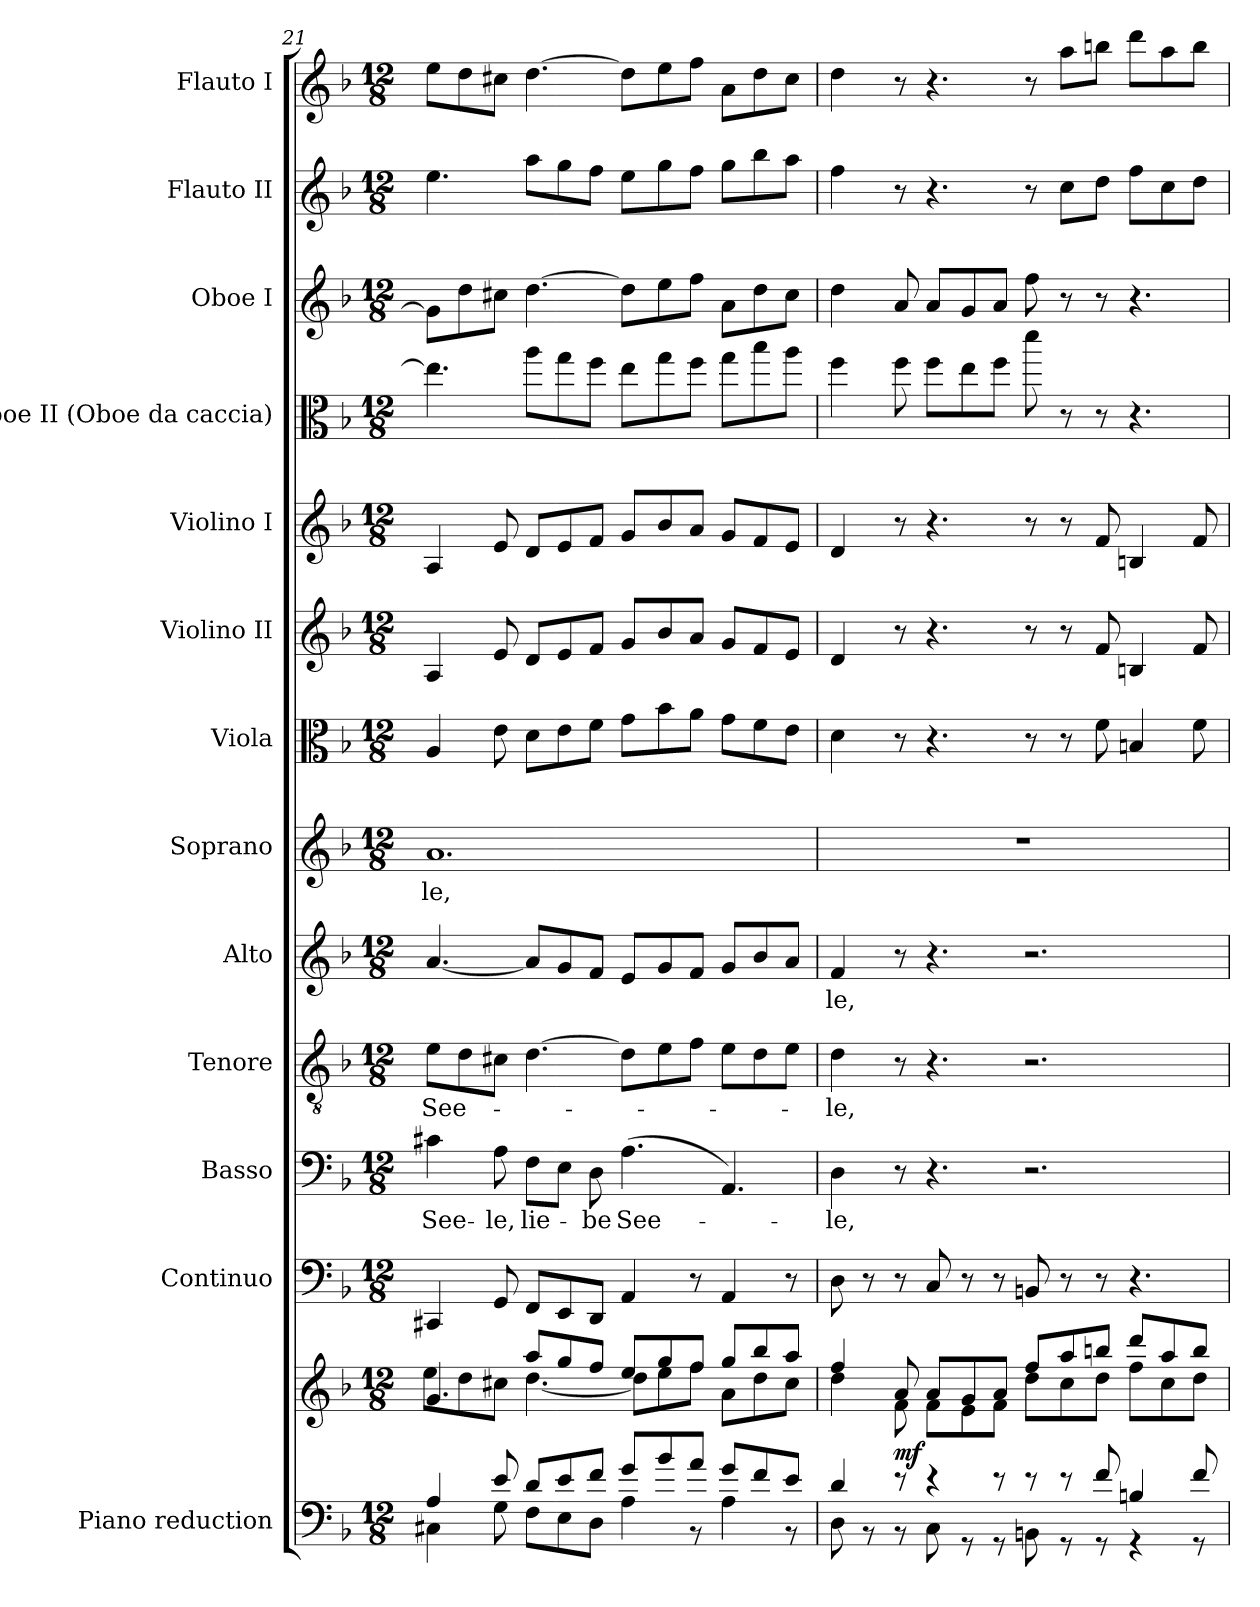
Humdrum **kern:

**kern	**kern	**dynam	**kern	**kern	**text	**kern	**text	**kern	**text	**kern	**text	**kern	**kern	**kern	**kern	**kern	**kern	**kern
*part13	*part13	*part13	*part12	*part11	*part11	*part10	*part10	*part9	*part9	*part8	*part8	*part7	*part6	*part5	*part4	*part3	*part2	*part1
*staff14	*staff13	*staff13/14	*staff12	*staff11	*staff11	*staff10	*staff10	*staff9	*staff9	*staff8	*staff8	*staff7	*staff6	*staff5	*staff4	*staff3	*staff2	*staff1
*I"Piano reduction	*	*	*I"Continuo	*I"Basso	*	*I"Tenore	*	*I"Alto	*	*I"Soprano	*	*I"Viola	*I"Violino II	*I"Violino I	*I"Oboe II (Oboe da caccia)	*I"Oboe I	*I"Flauto II	*I"Flauto I
*I'Pno	*	*	*	*	*	*	*	*	*	*	*	*I'Vla	*I'Vln	*I'Vln	*	*I'Ob	*I'Fl	*I'Fl
*clefF4	*clefG2	*	*clefF4	*clefF4	*	*clefGv2	*	*clefG2	*	*clefG2	*	*clefC3	*clefG2	*clefG2	*clefC3	*clefG2	*clefG2	*clefG2
*	*	*	*	*	*	*	*	*	*	*	*	*	*	*	*ITrd12c21	*	*	*
*k[b-]	*k[b-]	*	*k[b-]	*k[b-]	*	*k[b-]	*	*k[b-]	*	*k[b-]	*	*k[b-]	*k[b-]	*k[b-]	*k[b-]	*k[b-]	*k[b-]	*k[b-]
*M12/8	*M12/8	*	*M12/8	*M12/8	*	*M12/8	*	*M12/8	*	*M12/8	*	*M12/8	*M12/8	*M12/8	*M12/8	*M12/8	*M12/8	*M12/8
=21	=21	=21	=21	=21	=21	=21	=21	=21	=21	=21	=21	=21	=21	=21	=21	=21	=21	=21
*^	*^	*	*	*	*	*	*	*	*	*	*	*	*	*	*	*	*	*
!	!	!	!	!	!	!	!LO:LY:b	!	!LO:LY:b	!	!	!	!LO:LY:b	!	!	!	!	!	!	!
4A/	4C#X\	4.g/	8ee\L	.	4CC#X/	4c#X\	See-	8e\L	See-	[4.a/	.	1.a	-le,	4A/	4A/	4A/	4.e\]	8g\L]	4.ee\	8ee\L
.	.	.	8dd\	.	.	.	.	8d\	.	.	.	.	.	.	.	.	.	8dd\	.	8dd\
!	!	!	!	!	!	!	!LO:LY:b	!	!	!	!	!	!	!	!	!	!	!	!	!
8e/	8G\	.	8cc#X\J	.	8GG/	8A\	-le,	8c#X\J	.	.	.	.	.	8e\	8e/	8e/	.	8cc#X\J	.	8cc#X\J
!	!	!	!	!	!	!	!LO:LY:b	!	!	!	!	!	!	!	!	!	!	!	!	!
8d/L	8F\L	8aa/L	[4.dd\	.	8FF/L	8F\L	lie-	[4.d\	.	8a/L]	.	.	.	8d\L	8d/L	8d/L	8a\L	[4.dd\	8aa\L	[4.dd\
8e/	8E\	8gg/	.	.	8EE/	8E\J	.	.	.	8g/	.	.	.	8e\	8e/	8e/	8g\	.	8gg\	.
!	!	!	!	!	!	!	!LO:LY:b	!	!	!	!	!	!	!	!	!	!	!	!	!
8f/J	8D\J	8ff/J	.	.	8DD/J	8D\	-be	.	.	8f/J	.	.	.	8f\J	8f/J	8f/J	8f\J	.	8ff\J	.
!	!	!	!	!	!	!	!LO:LY:b	!	!	!	!	!	!	!	!	!	!	!	!	!
8g/L	4A\	8ee/L	8dd\L]	.	4AA/	(4.A\	See-	8d\L]	.	8e/L	.	.	.	8g\L	8g/L	8g/L	8e\L	8dd\L]	8ee\L	8dd\L]
8b-/	.	8gg/	8ee\	.	.	.	.	8e\	.	8g/	.	.	.	8b-\	8b-/	8b-/	8g\	8ee\	8gg\	8ee\
8a/J	8r	8ff/J	8ff\J	.	8r	.	.	8f\J	.	8f/J	.	.	.	8a\J	8a/J	8a/J	8f\J	8ff\J	8ff\J	8ff\J
8g/L	4A\	8gg/L	8a\L	.	4AA/	4.AA/)	.	8e\L	.	8g/L	.	.	.	8g\L	8g/L	8g/L	8g\L	8a\L	8gg\L	8a\L
8f/	.	8bb-/	8dd\	.	.	.	.	8d\	.	8b-/	.	.	.	8f\	8f/	8f/	8b-\	8dd\	8bb-\	8dd\
8e/J	8r	8aa/J	8cc#\J	.	8r	.	.	8e\J	.	8a/J	.	.	.	8e\J	8e/J	8e/J	8a\J	8cc#\J	8aa\J	8cc#\J
=22	=22	=22	=22	=22	=22	=22	=22	=22	=22	=22	=22	=22	=22	=22	=22	=22	=22	=22	=22	=22
!	!	!	!	!	!	!	!LO:LY:b	!	!LO:LY:b	!	!LO:LY:b	!	!	!	!	!	!	!	!	!
4d/	8D\	4ff/	4dd\	.	8D\	4D\	-le,	4d\	-le,	4f/	-le,	1.r	.	4d\	4d/	4d/	4f\	4dd\	4ff\	4dd\
.	8r	.	.	.	8r	.	.	.	.	.	.	.	.	.	.	.	.	.	.	.
!	!	!	!	!LO:DY:b	!	!	!	!	!	!	!	!	!	!	!	!	!	!	!	!
8r	8r	8a/	8f\	mf	8r	8r	.	8r	.	8r	.	.	.	8r	8r	8r	8f\	8a/	8r	8r
4r	8C\	8a/L	8f\L	.	8C/	4.r	.	4.r	.	4.r	.	.	.	4.r	4.r	4.r	8f\L	8a/L	4.r	4.r
.	8r	8g/	8e\	.	8r	.	.	.	.	.	.	.	.	.	.	.	8e\	8g/	.	.
8r	8r	8a/J	8f\J	.	8r	.	.	.	.	.	.	.	.	.	.	.	8f\J	8a/J	.	.
8r	8BBn\	8ff/L	8dd\L	.	8BBn/	2.r	.	2.r	.	2.r	.	.	.	8r	8r	8r	8dd\	8ff\	8r	8r
8r	8r	8aa/	8cc\	.	8r	.	.	.	.	.	.	.	.	8r	8r	8r	8r	8r	8cc\L	8aa\L
8f/	8r	8bbn/J	8dd\J	.	8r	.	.	.	.	.	.	.	.	8f\	8f/	8f/	8r	8r	8dd\J	8bbn\J
4Bn/	4r	8ddd/L	8ff\L	.	4.r	.	.	.	.	.	.	.	.	4Bn/	4Bn/	4Bn/	4.r	4.r	8ff\L	8ddd\L
.	.	8aa/	8cc\	.	.	.	.	.	.	.	.	.	.	.	.	.	.	.	8cc\	8aa\
8f/	8r	8bb/J	8dd\J	.	.	.	.	.	.	.	.	.	.	8f\	8f/	8f/	.	.	8dd\J	8bb\J
*v	*v	*	*	*	*	*	*	*	*	*	*	*	*	*	*	*	*	*	*	*
*	*v	*v	*	*	*	*	*	*	*	*	*	*	*	*	*	*	*	*	*
=	=	=	=	=	=	=	=	=	=	=	=	=	=	=	=	=	=	=
*-	*-	*-	*-	*-	*-	*-	*-	*-	*-	*-	*-	*-	*-	*-	*-	*-	*-	*-
